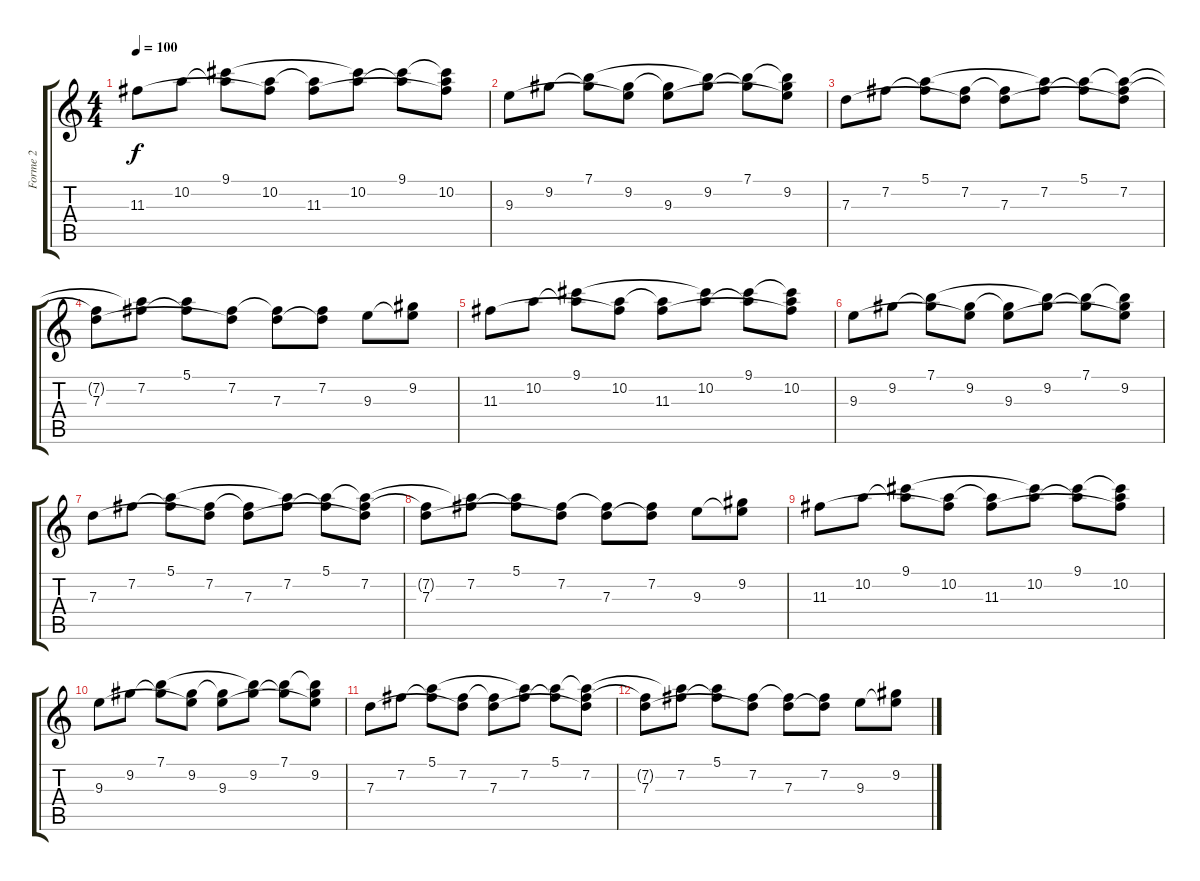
\track ("Forme 2" "Forme 2") {instrument acousticguitarsteel}
\staff {score tabs}
\tuning (E4 B3 G3 D3 A2 E2) {hide}
\ts (4 4)
\tempo 100
\clef g2
\ks c
11.3.8{dy f} 10.2.8 (9.1 10.2{t}).8 (10.2 11.3{t}).8 (10.2{t} 11.3).8 (9.1{t} 10.2).8 (9.1 10.2{t}).8 (9.1{t} 10.2 11.3{t}).8 |
9.3.8 9.2.8 (7.1 9.2{t}).8 (9.2 9.3{t}).8 (9.2{t} 9.3).8 (7.1{t} 9.2).8 (7.1 9.2{t}).8 (7.1{t} 9.2 9.3{t}).8 |
7.3.8 7.2.8 (5.1 7.2{t}).8 (7.2 7.3{t}).8 (7.2{t} 7.3).8 (5.1{t} 7.2).8 (5.1 7.2{t}).8 (5.1{t} 7.2 7.3{t}).8 |
(7.2{t} 7.3).8 (5.1{t} 7.2).8 (5.1 7.2{t}).8 (7.2 7.3{t}).8 (7.2{t} 7.3).8 (7.2 7.3{t}).8 9.3.8 (9.2 9.3{t}).8 |
11.3.8 10.2.8 (9.1 10.2{t}).8 (10.2 11.3{t}).8 (10.2{t} 11.3).8 (9.1{t} 10.2).8 (9.1 10.2{t}).8 (9.1{t} 10.2 11.3{t}).8 |
9.3.8 9.2.8 (7.1 9.2{t}).8 (9.2 9.3{t}).8 (9.2{t} 9.3).8 (7.1{t} 9.2).8 (7.1 9.2{t}).8 (7.1{t} 9.2 9.3{t}).8 |
7.3.8 7.2.8 (5.1 7.2{t}).8 (7.2 7.3{t}).8 (7.2{t} 7.3).8 (5.1{t} 7.2).8 (5.1 7.2{t}).8 (5.1{t} 7.2 7.3{t}).8 |
(7.2{t} 7.3).8 (5.1{t} 7.2).8 (5.1 7.2{t}).8 (7.2 7.3{t}).8 (7.2{t} 7.3).8 (7.2 7.3{t}).8 9.3.8 (9.2 9.3{t}).8 |
11.3.8 10.2.8 (9.1 10.2{t}).8 (10.2 11.3{t}).8 (10.2{t} 11.3).8 (9.1{t} 10.2).8 (9.1 10.2{t}).8 (9.1{t} 10.2 11.3{t}).8 |
9.3.8 9.2.8 (7.1 9.2{t}).8 (9.2 9.3{t}).8 (9.2{t} 9.3).8 (7.1{t} 9.2).8 (7.1 9.2{t}).8 (7.1{t} 9.2 9.3{t}).8 |
7.3.8 7.2.8 (5.1 7.2{t}).8 (7.2 7.3{t}).8 (7.2{t} 7.3).8 (5.1{t} 7.2).8 (5.1 7.2{t}).8 (5.1{t} 7.2 7.3{t}).8 |
(7.2{t} 7.3).8 (5.1{t} 7.2).8 (5.1 7.2{t}).8 (7.2 7.3{t}).8 (7.2{t} 7.3).8 (7.2 7.3{t}).8 9.3.8 (9.2 9.3{t}).8
